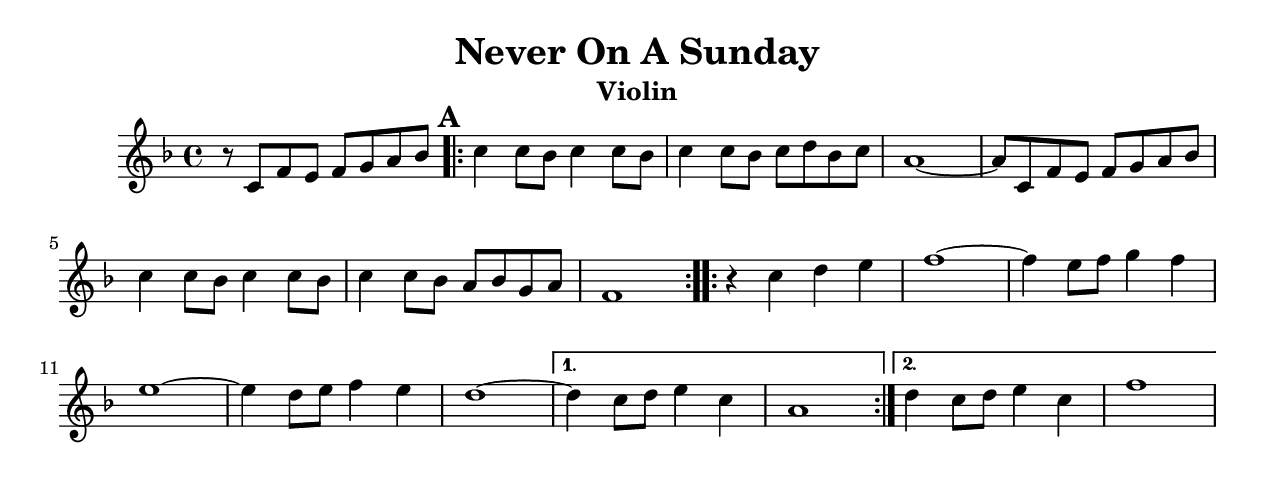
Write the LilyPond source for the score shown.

\version "2.18.0"
\include "english.ly"
%\pointAndClickOff
\paper{
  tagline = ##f
  print-all-headers = ##t
  #(set-paper-size "letter")
}
date = #(strftime "%d-%m-%Y" (localtime (current-time)))

%\markup{ \italic{ " Updated " \date  }  }

%\markup{ Got something to say? }

global = {
  \clef treble
  \key f \major
  \time 4/4
  \set Score.markFormatter = #format-mark-box-alphabet
}

%#################################### Melody ########################
melody = \relative c' {
  \global
  \partial 4*4 r8 c f e f g a bf|
  %lead in notes

  \repeat volta 2{
    \mark \default
    c4 c8 bf c4 c8 bf
    c4 c8 bf c d bf c|
    a1~

    a8 c, f e f g a bf|
    c4 c8 bf c4 c8 bf
    c4 c8 bf a bf g a|
    f1


  }
  %\alternative { { }{ } }

  \repeat volta 2{
    r4 c' d e
    f1~
    f4 e8 f g4 f|
    e1~
    e4 d8 e f4 e|
    d1~


  }
  \alternative {
    {
      d4 c8 d e4 c
      a1
    }

    {
      d4 c8 d e4 c
      f1
    }
  }

}
%################################# Lyrics #####################
%\addlyrics{  }
%################################# Chords #######################
harmonies = \chordmode {

}

\score {
  <<
    \new ChordNames {
      \set chordChanges = ##f
      \harmonies
    }
    \new Staff
    \melody
  >>
  \header{
    title= "Never On A Sunday"
    subtitle=""
    composer= ""
    instrument = "Violin"
    arranger= ""
  }
  \midi{\tempo 4 = 120}
  \layout{indent = 1.0\cm}
}
%{
% more verses:
\markup{}
\markup {
  \fill-line {
    \hspace #0.1 % distance from left margin
    \column {
      \line { "1."
	\column {
	  ""
	}
      }
      \hspace #0.2 % vertical distance between verses
      \line { "2."
	\column {
	 ""
	}
      }
    }
    \hspace #0.1  % horiz. distance between columns
    \column {
      \line { "3."
	\column {
	  ""
	}
      }
      \hspace #0.2 % distance between verses
      \line { "4."
	\column {
	 ""
	}
      }
    }
    \hspace #0.1 % distance to right margin
  }
}

%}
